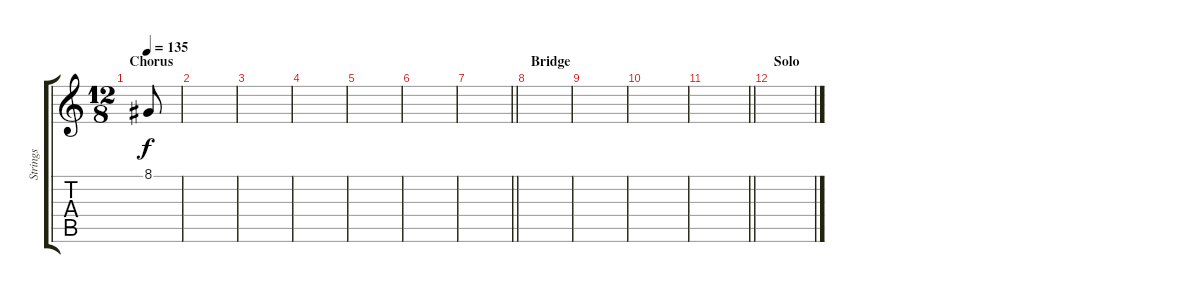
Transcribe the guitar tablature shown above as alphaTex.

\track ("Strings" "Strings") {instrument stringensemble1}
\staff {score tabs}
\tuning (C4 G3 Eb3 Bb2 F2 C2) {hide}
\ts (12 8)
\section ("" "Chorus")
\tempo 135
\clef g2
\ks c
8.1.8{dy f} |
|
|
|
|
|
\barLineRight lightlight
|
\section ("" "Bridge")
|
|
|
\barLineRight lightlight
|
\section ("" "Solo")
